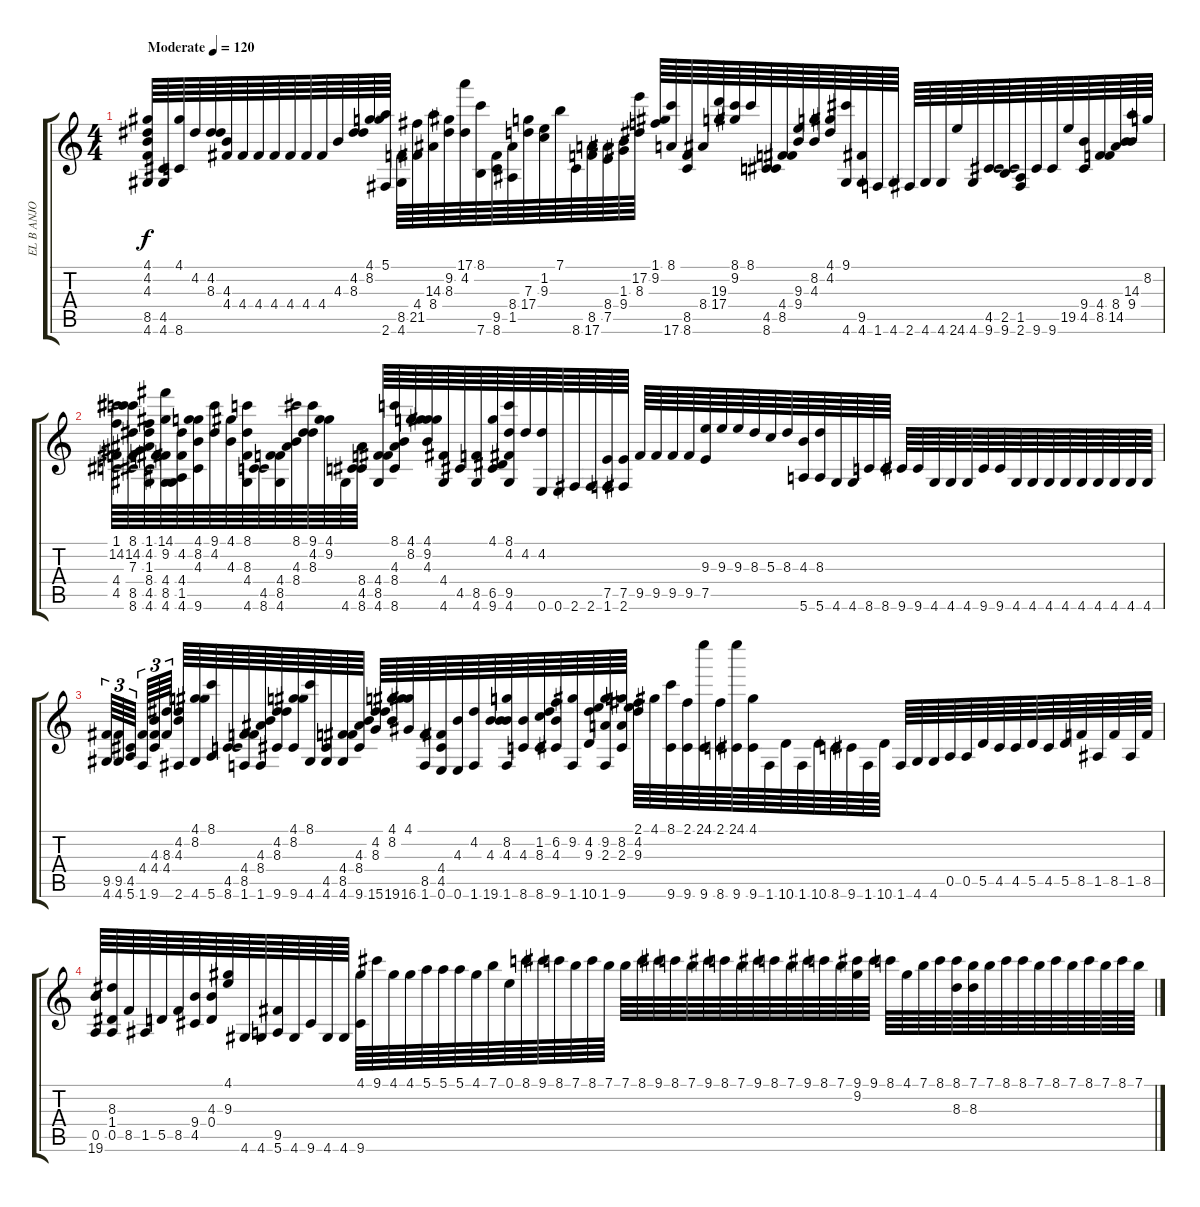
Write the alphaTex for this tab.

\track ("EL B ANJO DE TOA LA PUTA VIDA" "EL B ANJO ") {instrument banjo}
\staff {score tabs}
\tuning (E4 B3 G3 D3 A2 E2) {hide}
\displaytranspose 12
\ts (4 4)
\tempo (120 "Moderate")
\clef g2
\ks c
(4.1 4.2 4.3 8.5 4.6).64{dy f instrument banjo} (4.5 4.6).64 (4.1 8.6).64 4.2.64 (4.2 8.3).64 (4.3 4.4).64 4.4.64 4.4.64 4.4.64 4.4.64 4.4.64 4.4.64 4.3.64 (4.2 8.3).64 (4.1 8.2).64 (5.1 2.6).64 (8.5 4.6).64 (4.4 21.5).64 (14.3 8.4).64 (9.2 8.3).64 (17.1 4.2).64 (8.1 7.6).64 (9.5 8.6).64 (8.4 1.5).64 (7.3 17.4).64 (1.2 9.3).64 7.1.64 8.6.64 (8.5 17.6).64 (8.4 7.5).64 (1.3 9.4).64 (17.2 8.3).64 (1.1 9.2).64 (8.1 17.6).64 (8.5 8.6).64 8.4.64 (19.3 17.4).64 (8.1 9.2).64 8.1.64 (4.5 8.6).64 (4.4 8.5).64 (9.3 9.4).64 (8.2 4.3).64 (4.1 4.2).64 (9.1 4.6).64 (9.5 4.6).64 1.6.64 4.6.64 2.6.64 4.6.64 4.6.64 24.6.64 4.6.64 (4.5 9.6).64 (2.5 9.6).64 (1.5 2.6).64 9.6.64 9.6.64 19.5.64 (9.4 4.5).64 (4.4 8.5).64 (8.4 14.5).64 (14.3 9.4).64 8.2.64 |
(1.1 14.2 4.4 4.5).64 (8.1 14.2 7.3 8.5 8.6).64 (1.1 4.2 1.3 8.4 4.5 4.6).64 (14.1 9.2 4.4 8.5 4.6).64 (4.2 4.4 1.5 4.6).64 (4.1 8.2 4.3 9.6).64 (9.1 4.2).64 (4.1 4.3).64 (8.1 8.3 4.4 4.6).64 (4.5 8.6).64 (4.4 8.5 4.6).64 (8.1 4.3 8.4).64 (9.1 4.2 8.3).64 (4.1 9.2).64 4.6.64 (8.4 4.5 8.6).64 (4.4 8.5 4.6).64 (8.1 4.3 8.4 8.6).64 (4.1 8.2).64 (4.1 9.2 4.3).64 (4.4 4.6).64 4.5.64 (8.5 4.6).64 (4.1 6.5 9.6).64 (8.1 4.2 9.5 4.6).64 4.2.64 (4.2 0.6).64 0.6.64 2.6.64 2.6.64 (7.5 1.6).64 (7.5 2.6).64 9.5.64 9.5.64 9.5.64 9.5.64 (9.3 7.5).64 9.3.64 9.3.64 8.3.64 5.3.64 8.3.64 (4.3 5.6).64 (8.3 5.6).64 4.6.64 4.6.64 8.6.64 8.6.64 9.6.64 9.6.64 4.6.64 4.6.64 4.6.64 9.6.64 9.6.64 4.6.64 4.6.64 4.6.64 4.6.64 4.6.64 4.6.64 4.6.64 4.6.64 4.6.64 |
(9.5 4.6).64{tu (3 2)} (9.5 4.6).64{tu (3 2)} (4.5 5.6).64{tu (3 2) beam splitsecondary} (4.4 1.6).64{tu (3 2)} (4.3 4.4 9.6).64{tu (3 2)} (8.3 4.4).64{tu (3 2) beam splitsecondary} (4.2 4.3 2.6).64 (4.1 8.2 4.6).64 (8.1 5.6).64 (4.5 8.6).64 (4.4 8.5 1.6).64 (4.3 8.4 1.6).64 (4.2 8.3 9.6).64 (4.1 8.2 9.6).64 (8.1 4.6).64 (4.5 4.6).64 (4.4 8.5 4.6).64 (4.3 8.4 9.6).64 (4.2 8.3 15.6).64 (4.1 8.2 19.6).64 (4.1 16.6).64 (8.5 1.6).64 (4.4 4.5 0.6).64 (4.3 0.6).64 (4.2 1.6).64 (4.3 19.6).64 (8.2 4.3 1.6).64 (4.3 8.6).64 (1.2 8.3 8.6).64 (6.2 4.3 9.6).64 (9.2 1.6).64 (4.2 9.3 10.6).64 (9.2 2.3 1.6).64 (8.2 2.3 9.6).64 (2.1 4.2 9.3).64 4.1.64 (8.1 9.6).64 (2.1 9.6).64 (24.1 9.6).64 (2.1 8.6).64 (24.1 9.6).64 (4.1 9.6).64 1.6.64 10.6.64 1.6.64 10.6.64 8.6.64 9.6.64 1.6.64 10.6.64 1.6.64 4.6.64 4.6.64 0.5.64 0.5.64 5.5.64 4.5.64 4.5.64 5.5.64 4.5.64 5.5.64 8.5.64 1.5.64 8.5.64 1.5.64 8.5.64 |
(0.5 19.6).64 (8.3 1.4 0.5).64 8.5.64 1.5.64 5.5.64 8.5.64 (9.4 4.5).64 (4.3 0.4).64 (4.1 9.3).64 4.6.64 4.6.64 (9.5 5.6).64 4.6.64 9.6.64 4.6.64 4.6.64 (4.1 9.6).64 9.1.64 4.1.64 4.1.64 5.1.64 5.1.64 5.1.64 4.1.64 7.1.64 0.1.64 8.1.64 9.1.64 8.1.64 7.1.64 8.1.64 7.1.64 7.1.64 8.1.64 9.1.64 8.1.64 7.1.64 9.1.64 8.1.64 7.1.64 9.1.64 8.1.64 7.1.64 9.1.64 8.1.64 7.1.64 (9.1 9.2).64 9.1.64 8.1.64 4.1.64 7.1.64 8.1.64 (8.1 8.3).64 (7.1 8.3).64 7.1.64 8.1.64 8.1.64 7.1.64 8.1.64 7.1.64 8.1.64 7.1.64 8.1.64 7.1.64
